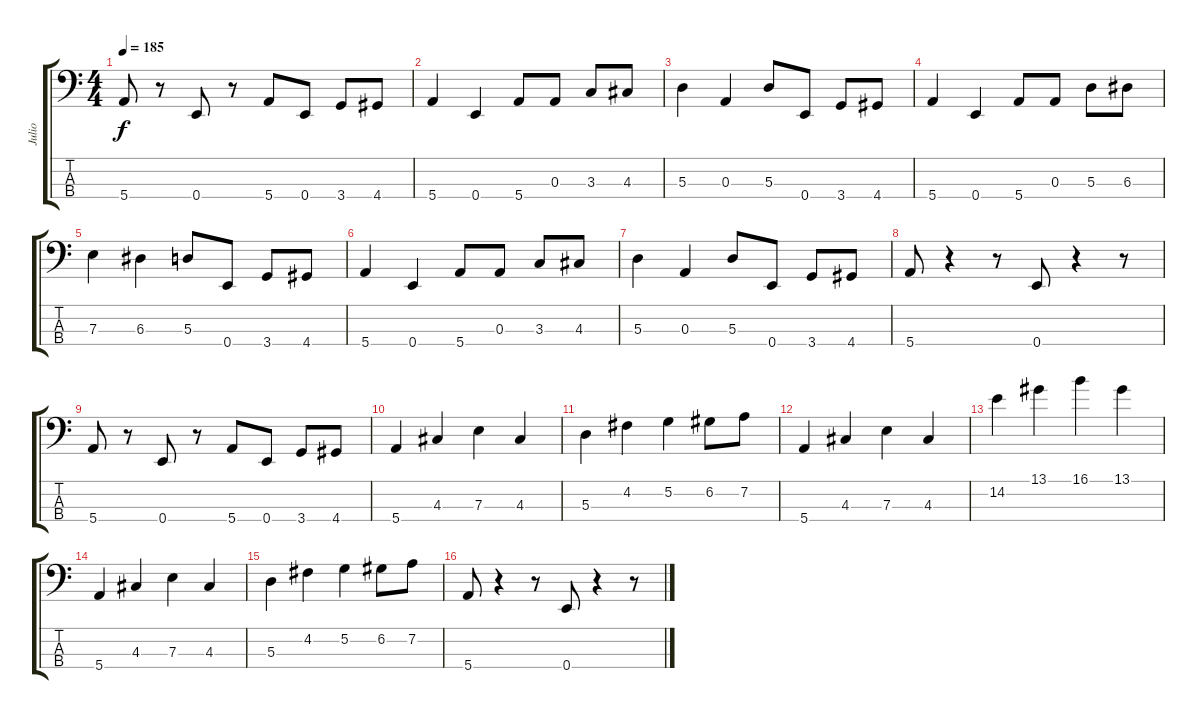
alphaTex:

\track ("Julio" "Julio") {instrument electricbassfinger}
\staff {score tabs}
\tuning (G2 D2 A1 E1) {hide}
\ts (4 4)
\tempo 185
\clef f4
\ks c
5.4.8{dy f} r.8 0.4.8 r.8 5.4.8 0.4.8 3.4.8 4.4.8 |
5.4.4 0.4.4 5.4.8 0.3.8 3.3.8 4.3.8 |
5.3.4 0.3.4 5.3.8 0.4.8 3.4.8 4.4.8 |
5.4.4 0.4.4 5.4.8 0.3.8 5.3.8 6.3.8 |
7.3.4 6.3.4 5.3.8 0.4.8 3.4.8 4.4.8 |
5.4.4 0.4.4 5.4.8 0.3.8 3.3.8 4.3.8 |
5.3.4 0.3.4 5.3.8 0.4.8 3.4.8 4.4.8 |
5.4.8 r.4 r.8 0.4.8 r.4 r.8 |
5.4.8 r.8 0.4.8 r.8 5.4.8 0.4.8 3.4.8 4.4.8 |
5.4.4 4.3.4 7.3.4 4.3.4 |
5.3.4 4.2.4 5.2.4 6.2.8 7.2.8 |
5.4.4 4.3.4 7.3.4 4.3.4 |
14.2.4 13.1.4 16.1.4 13.1.4 |
5.4.4 4.3.4 7.3.4 4.3.4 |
5.3.4 4.2.4 5.2.4 6.2.8 7.2.8 |
5.4.8 r.4 r.8 0.4.8 r.4 r.8
